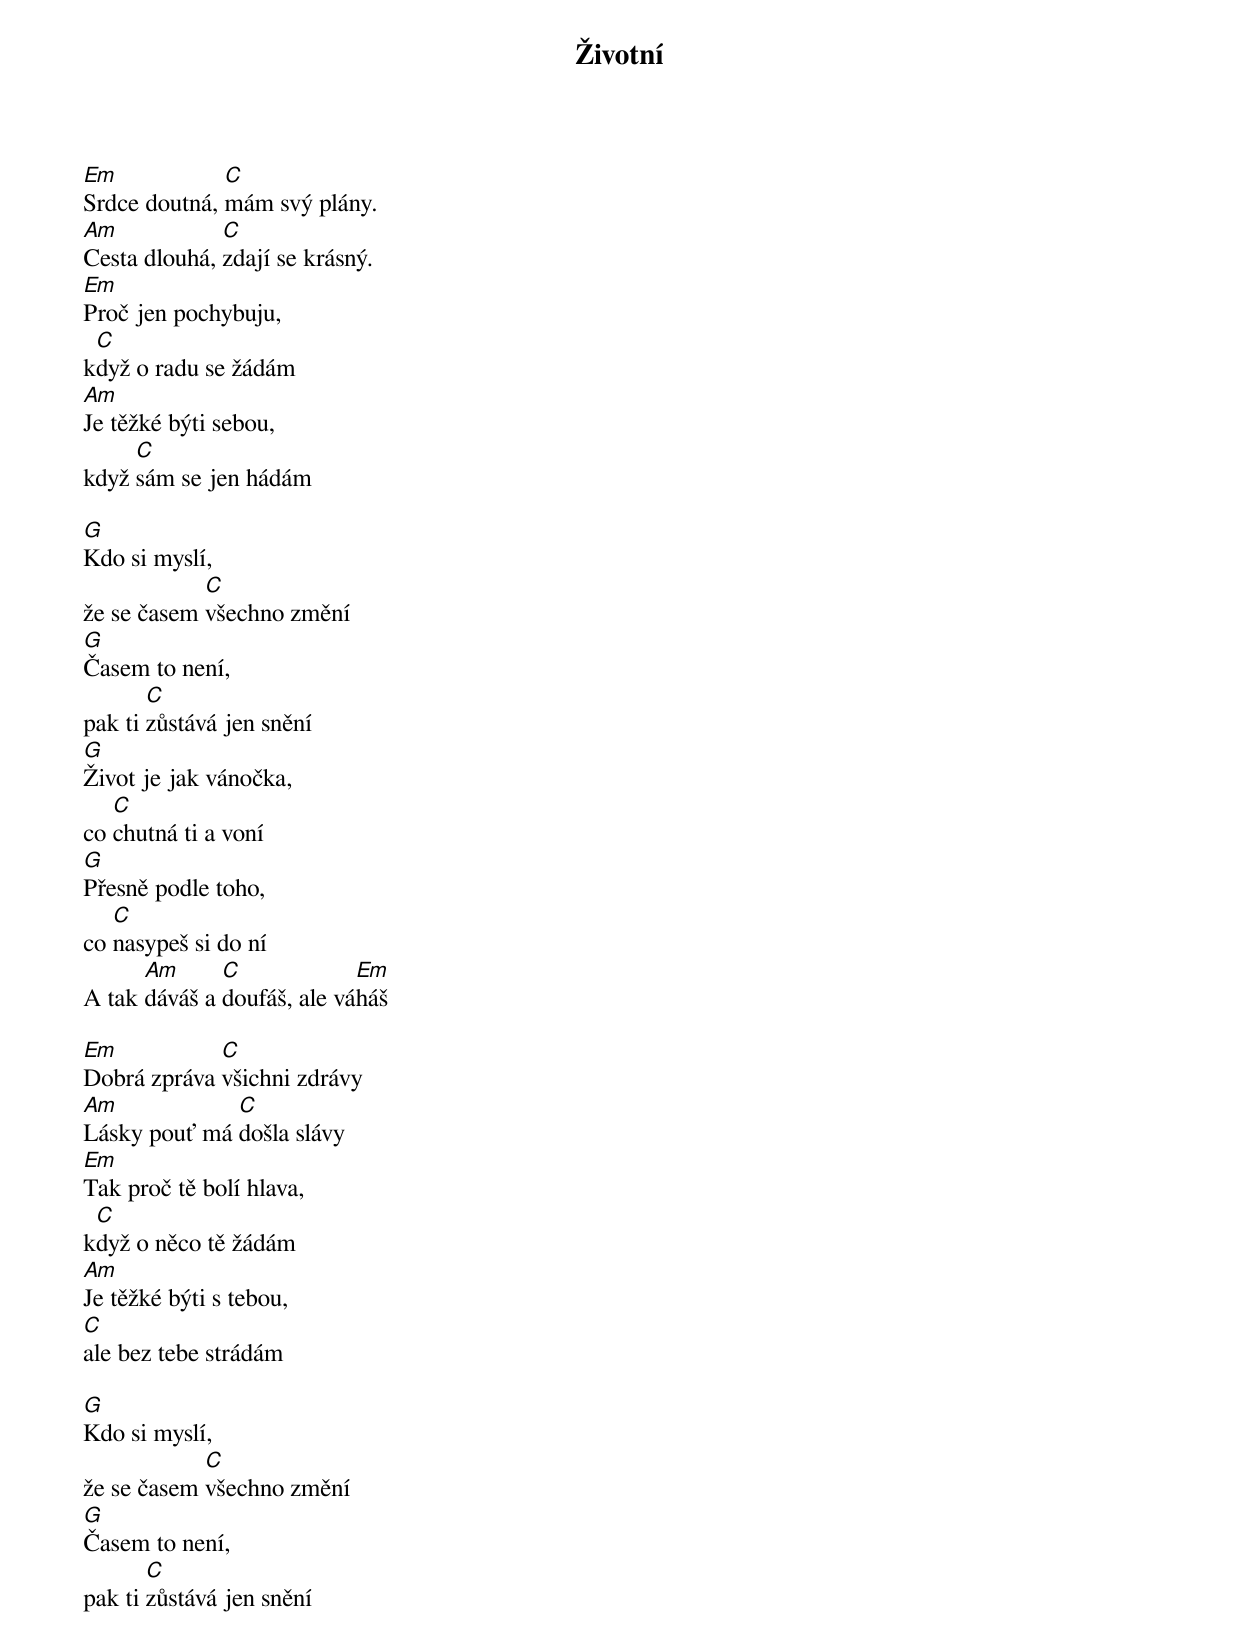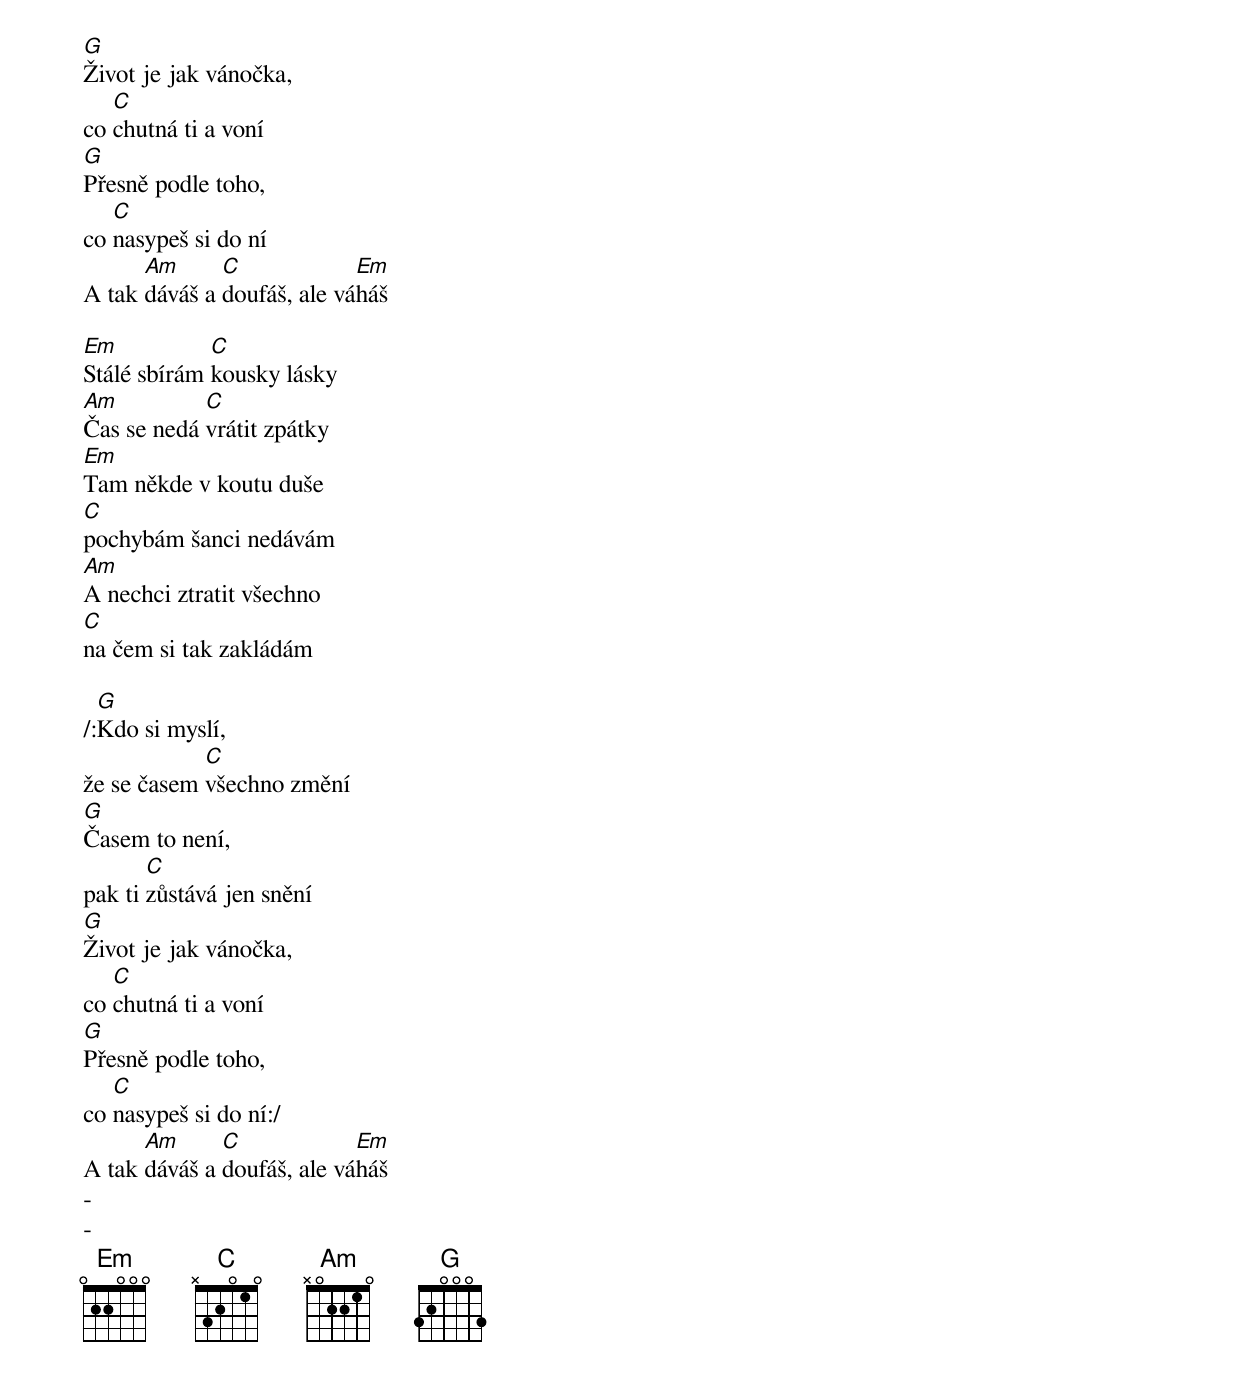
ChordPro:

{title: Životní}
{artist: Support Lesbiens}

[Em]Srdce doutná, [C]mám svý plány.
[Am]Cesta dlouhá, [C]zdají se krásný.
[Em]Proč jen pochybuju,
k[C]dyž o radu se žádám
[Am]Je těžké býti sebou,
když [C]sám se jen hádám

[G]Kdo si myslí,
že se časem [C]všechno změní
[G]Časem to není,
pak ti [C]zůstává jen snění
[G]Život je jak vánočka,
co [C]chutná ti a voní
[G]Přesně podle toho,
co [C]nasypeš si do ní
A tak [Am]dáváš a [C]doufáš, ale vá[Em]háš

[Em]Dobrá zpráva [C]všichni zdrávy
[Am]Lásky pouť má [C]došla slávy
[Em]Tak proč tě bolí hlava,
k[C]dyž o něco tě žádám
[Am]Je těžké býti s tebou,
[C]ale bez tebe strádám

[G]Kdo si myslí,
že se časem [C]všechno změní
[G]Časem to není,
pak ti [C]zůstává jen snění
[G]Život je jak vánočka,
co [C]chutná ti a voní
[G]Přesně podle toho,
co [C]nasypeš si do ní
A tak [Am]dáváš a [C]doufáš, ale vá[Em]háš

[Em]Stálé sbírám [C]kousky lásky
[Am]Čas se nedá [C]vrátit zpátky
[Em]Tam někde v koutu duše
[C]pochybám šanci nedávám
[Am]A nechci ztratit všechno
[C]na čem si tak zakládám

/:[G]Kdo si myslí,
že se časem [C]všechno změní
[G]Časem to není,
pak ti [C]zůstává jen snění
[G]Život je jak vánočka,
co [C]chutná ti a voní
[G]Přesně podle toho,
co [C]nasypeš si do ní:/
A tak [Am]dáváš a [C]doufáš, ale vá[Em]háš
-
-
